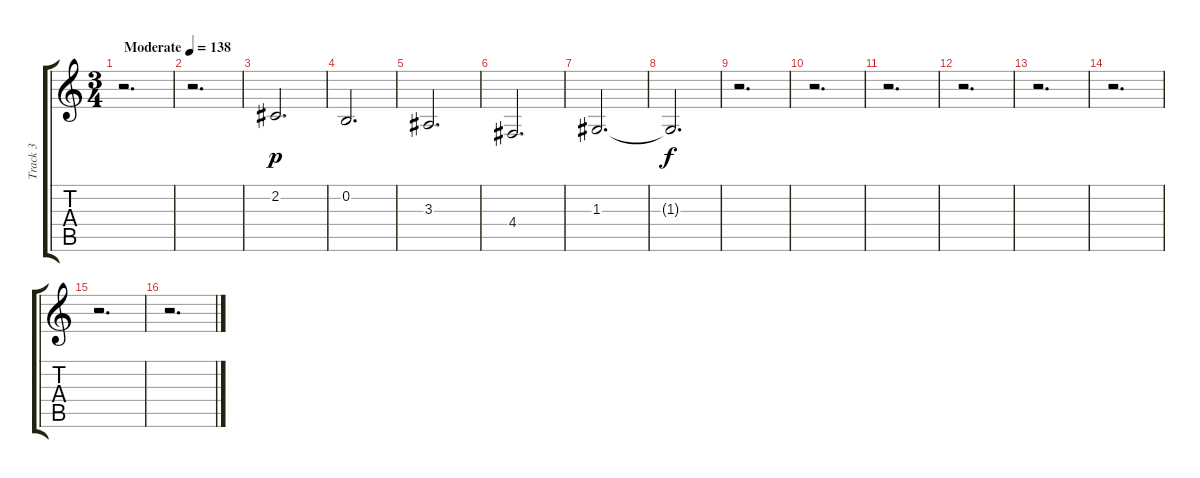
\track ("Track 3" "Track 3") {instrument stringensemble2}
\staff {score tabs}
\tuning (E4 B3 G3 D3 A2 E2) {hide}
\ts (3 4)
\tempo (138 "Moderate")
\clef g2
\ks c
r.2{d dy p instrument stringensemble2} |
r.2{d} |
2.2.2{d} |
0.2.2{d} |
3.3.2{d} |
4.4.2{d} |
1.3.2{d} |
1.3{t}.2{d dy f} |
r.2{d} |
r.2{d} |
r.2{d} |
r.2{d} |
r.2{d} |
r.2{d} |
r.2{d} |
r.2{d}
